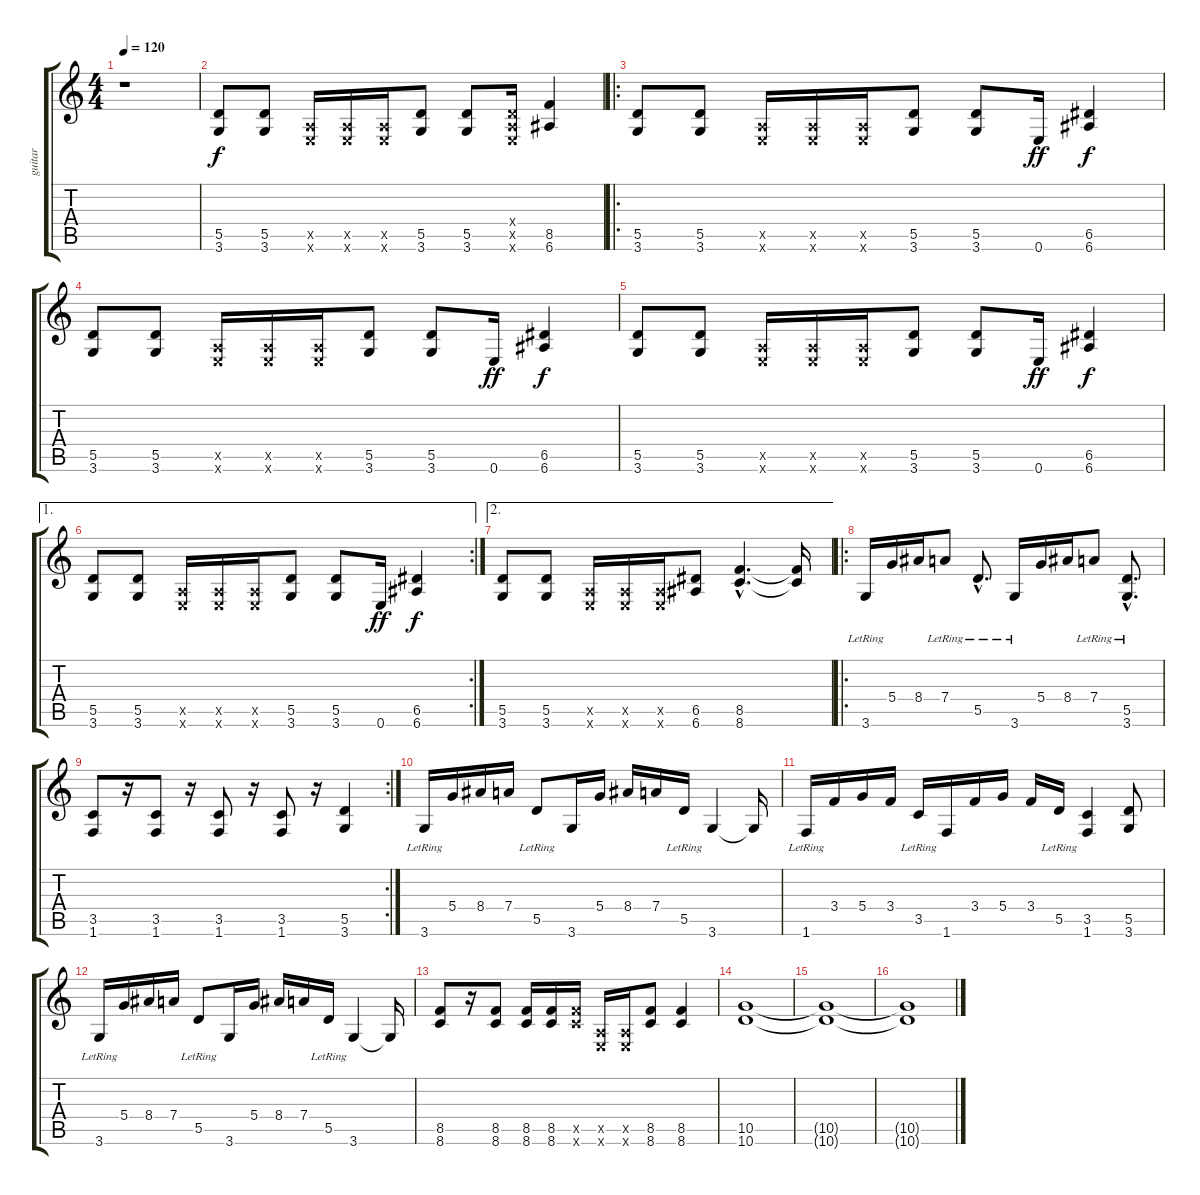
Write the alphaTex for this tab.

\track ("guitar" "guitar") {instrument overdrivenguitar}
\staff {score tabs}
\tuning (E4 B3 G3 D3 A2 E2) {hide}
\ts (4 4)
\tempo 120
\clef g2
\ks c
r.1{dy f instrument overdrivenguitar} |
\section ("" "")
(5.5 3.6).8 (5.5 3.6).8 (0.5{x} 0.6{x}).16 (0.5{x} 0.6{x}).16 (0.5{x} 0.6{x}).16 (5.5 3.6).8 (5.5 3.6).8 (0.4{x} 0.5{x} 0.6{x}).16 (8.5 6.6).4 |
\ro
(5.5 3.6).8 (5.5 3.6).8 (0.5{x} 0.6{x}).16 (0.5{x} 0.6{x}).16 (0.5{x} 0.6{x}).16 (5.5 3.6).8 (5.5 3.6).8 0.6.16{dy ff} (6.5 6.6).4{dy f} |
(5.5 3.6).8 (5.5 3.6).8 (0.5{x} 0.6{x}).16 (0.5{x} 0.6{x}).16 (0.5{x} 0.6{x}).16 (5.5 3.6).8 (5.5 3.6).8 0.6.16{dy ff} (6.5 6.6).4{dy f} |
(5.5 3.6).8 (5.5 3.6).8 (0.5{x} 0.6{x}).16 (0.5{x} 0.6{x}).16 (0.5{x} 0.6{x}).16 (5.5 3.6).8 (5.5 3.6).8 0.6.16{dy ff} (6.5 6.6).4{dy f} |
\ae 1
\rc 2
(5.5 3.6).8 (5.5 3.6).8 (0.5{x} 0.6{x}).16 (0.5{x} 0.6{x}).16 (0.5{x} 0.6{x}).16 (5.5 3.6).8 (5.5 3.6).8 0.6.16{dy ff} (6.5 6.6).4{dy f} |
\ae 2
(5.5 3.6).8 (5.5 3.6).8 (0.5{x} 0.6{x}).16 (0.5{x} 0.6{x}).16 (0.5{x} 0.6{x}).16 (6.5 6.6).8 (8.5{hac} 8.6{hac}).4{d} (8.5{t} 8.6{t}).16 |
\ro
3.6{lr}.16 5.4.16 8.4.16 7.4{lr}.8 5.5{hac lr}.8{d} 3.6{lr}.16 5.4.16 8.4.16 7.4{lr}.8 (5.5{hac lr} 3.6{hac lr}).8{d} |
\rc 2
(3.5 1.6).8 r.16 (3.5 1.6).8 r.16 (3.5 1.6).8 r.16 (3.5 1.6).8 r.16 (5.5 3.6).4 |
3.6{lr}.16 5.4.16 8.4.16 7.4.16 5.5{lr}.8 3.6.16 5.4.16 8.4.16 7.4.16 5.5{lr}.16 3.6.4 3.6{t}.16 |
1.6{lr}.16 3.4.16 5.4.16 3.4.16 3.5{lr}.16 1.6.16 3.4.16 5.4.16 3.4.16 5.5{lr}.16 (3.5 1.6).4 (5.5 3.6).8 |
3.6{lr}.16 5.4.16 8.4.16 7.4.16 5.5{lr}.8 3.6.16 5.4.16 8.4.16 7.4.16 5.5{lr}.16 3.6.4 3.6{t}.16 |
(8.5 8.6).8 r.16 (8.5 8.6).8 (8.5 8.6).16 (8.5 8.6).16 (8.5{x} 8.6{x}).16 (0.5{x} 0.6{x}).16 (0.5{x} 0.6{x}).16 (8.5 8.6).8 (8.5 8.6).4 |
(10.5 10.6).1 |
(10.5{t} 10.6{t}).1 |
(10.5{t} 10.6{t}).1{volume 8}
